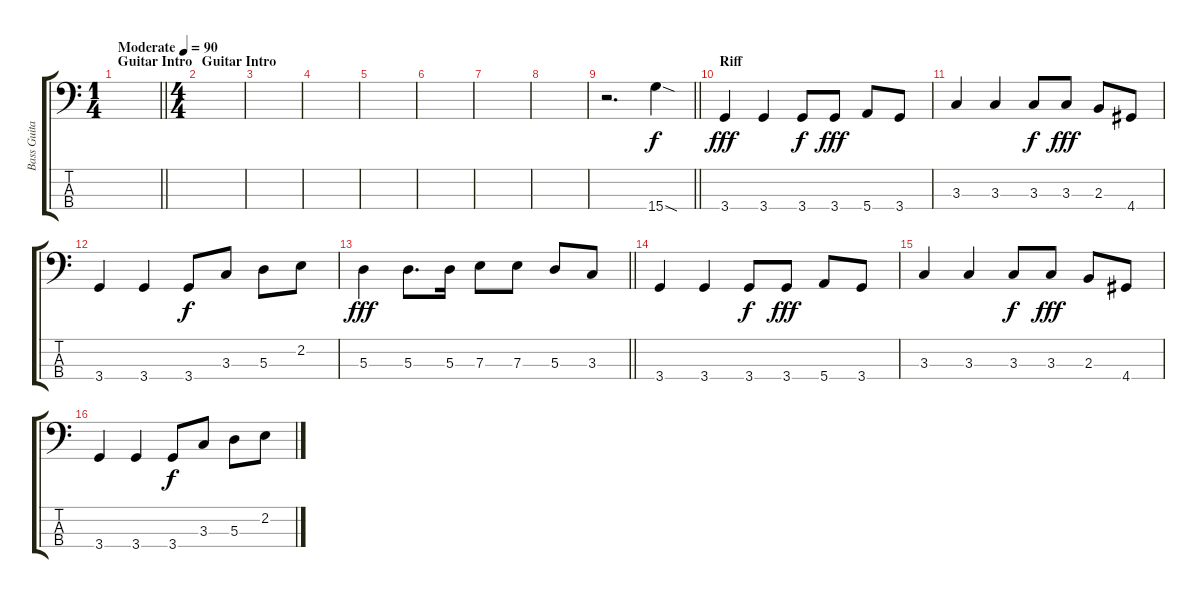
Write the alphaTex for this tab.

\track ("Bass Guitar" "Bass Guita") {instrument electricbassfinger}
\staff {score tabs}
\tuning (G2 D2 A1 E1) {hide}
\ts (1 4)
\section ("" "Guitar Intro")
\tempo (90 "Moderate")
\clef f4
\barLineRight lightlight
\ks c
|
\ts (4 4)
\section ("" "Guitar Intro")
|
|
|
|
|
|
|
\barLineRight lightlight
r.2{d} 15.4{sod}.4 |
\section ("" "Riff")
3.4.4{dy fff} 3.4.4 3.4.8{dy f} 3.4.8{dy fff} 5.4.8 3.4.8 |
3.3.4 3.3.4 3.3.8{dy f} 3.3.8{dy fff} 2.3.8 4.4.8 |
3.4.4 3.4.4 3.4.8{dy f} 3.3.8 5.3.8 2.2.8 |
\barLineRight lightlight
5.3.4{dy fff} 5.3.8{d} 5.3.16 7.3.8 7.3.8 5.3.8 3.3.8 |
3.4.4 3.4.4 3.4.8{dy f} 3.4.8{dy fff} 5.4.8 3.4.8 |
3.3.4 3.3.4 3.3.8{dy f} 3.3.8{dy fff} 2.3.8 4.4.8 |
3.4.4 3.4.4 3.4.8{dy f} 3.3.8 5.3.8 2.2.8
